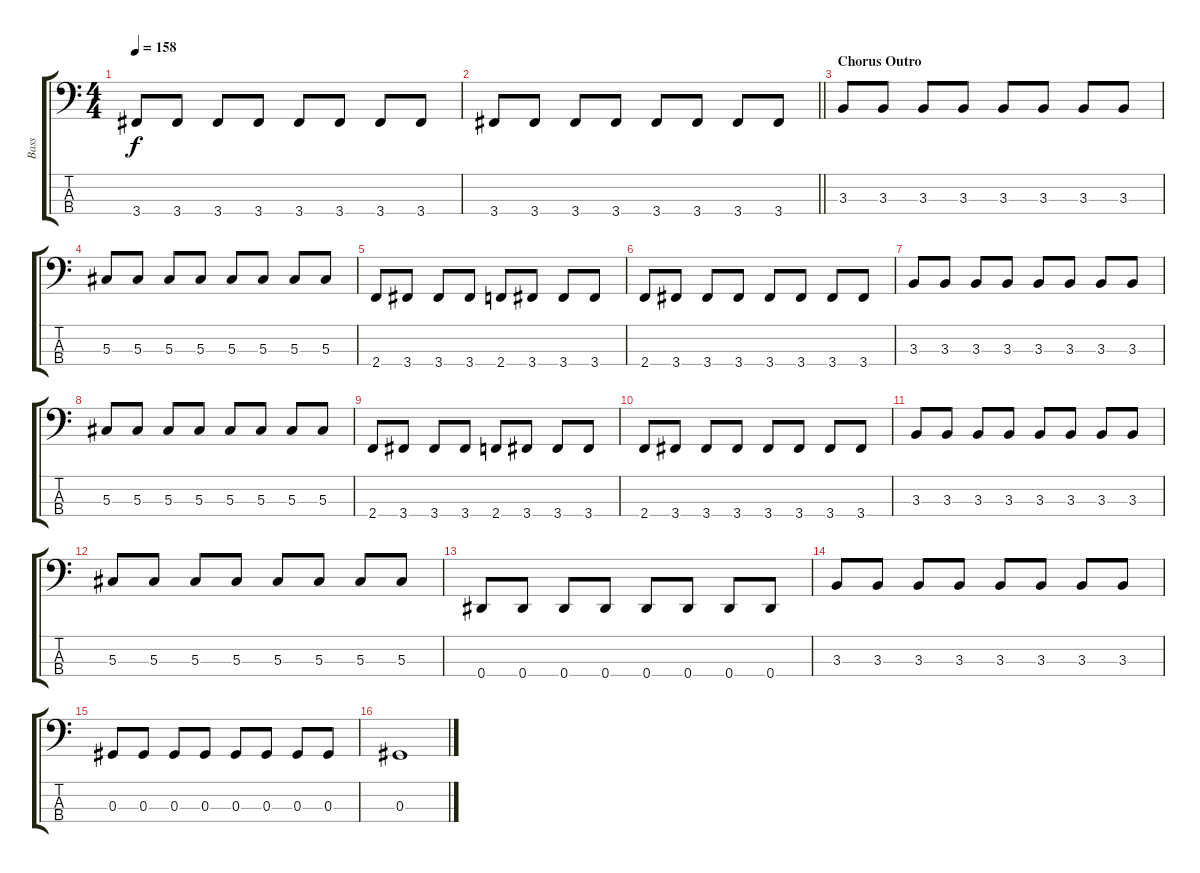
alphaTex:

\track ("Bass" "Bass") {instrument electricbassfinger}
\staff {score tabs}
\tuning (Gb2 Db2 Ab1 Eb1) {hide}
\ts (4 4)
\tempo 158
\clef f4
\ks c
3.4.8{dy f} 3.4.8 3.4.8 3.4.8 3.4.8 3.4.8 3.4.8 3.4.8 |
\barLineRight lightlight
3.4.8 3.4.8 3.4.8 3.4.8 3.4.8 3.4.8 3.4.8 3.4.8 |
\section ("" "Chorus Outro")
3.3.8 3.3.8 3.3.8 3.3.8 3.3.8 3.3.8 3.3.8 3.3.8 |
5.3.8 5.3.8 5.3.8 5.3.8 5.3.8 5.3.8 5.3.8 5.3.8 |
2.4.8 3.4.8 3.4.8 3.4.8 2.4.8 3.4.8 3.4.8 3.4.8 |
2.4.8 3.4.8 3.4.8 3.4.8 3.4.8 3.4.8 3.4.8 3.4.8 |
3.3.8 3.3.8 3.3.8 3.3.8 3.3.8 3.3.8 3.3.8 3.3.8 |
5.3.8 5.3.8 5.3.8 5.3.8 5.3.8 5.3.8 5.3.8 5.3.8 |
2.4.8 3.4.8 3.4.8 3.4.8 2.4.8 3.4.8 3.4.8 3.4.8 |
2.4.8 3.4.8 3.4.8 3.4.8 3.4.8 3.4.8 3.4.8 3.4.8 |
3.3.8 3.3.8 3.3.8 3.3.8 3.3.8 3.3.8 3.3.8 3.3.8 |
5.3.8 5.3.8 5.3.8 5.3.8 5.3.8 5.3.8 5.3.8 5.3.8 |
0.4.8 0.4.8 0.4.8 0.4.8 0.4.8 0.4.8 0.4.8 0.4.8 |
3.3.8 3.3.8 3.3.8 3.3.8 3.3.8 3.3.8 3.3.8 3.3.8 |
0.3.8 0.3.8 0.3.8 0.3.8 0.3.8 0.3.8 0.3.8 0.3.8 |
0.3.1
